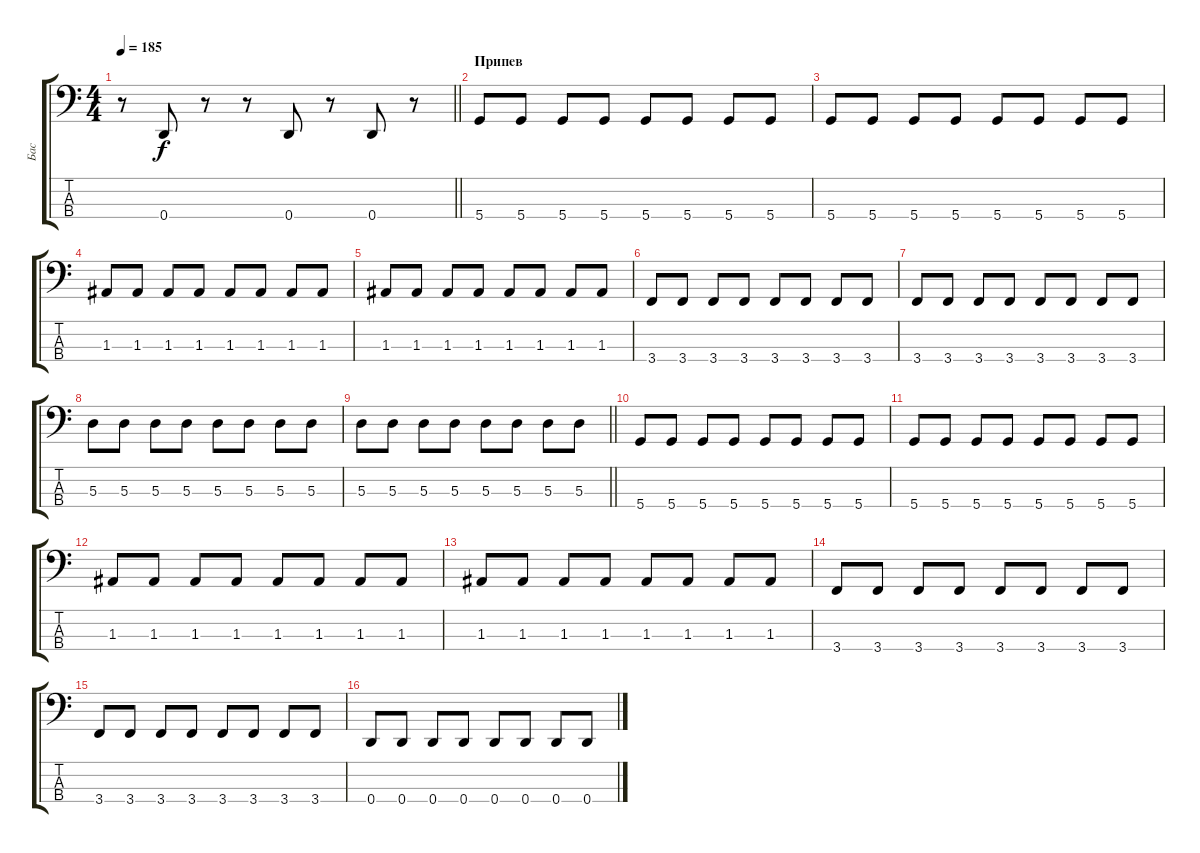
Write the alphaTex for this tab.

\track ("Бас" "Бас") {instrument electricbassfinger}
\staff {score tabs}
\tuning (G2 D2 A1 D1) {hide}
\ts (4 4)
\tempo 185
\clef f4
\barLineRight lightlight
\ks c
r.8{dy f} 0.4.8 r.8 r.8 0.4.8 r.8 0.4.8 r.8 |
\section ("" "Припев")
5.4.8 5.4.8 5.4.8 5.4.8 5.4.8 5.4.8 5.4.8 5.4.8 |
5.4.8 5.4.8 5.4.8 5.4.8 5.4.8 5.4.8 5.4.8 5.4.8 |
1.3.8 1.3.8 1.3.8 1.3.8 1.3.8 1.3.8 1.3.8 1.3.8 |
1.3.8 1.3.8 1.3.8 1.3.8 1.3.8 1.3.8 1.3.8 1.3.8 |
3.4.8 3.4.8 3.4.8 3.4.8 3.4.8 3.4.8 3.4.8 3.4.8 |
3.4.8 3.4.8 3.4.8 3.4.8 3.4.8 3.4.8 3.4.8 3.4.8 |
5.3.8 5.3.8 5.3.8 5.3.8 5.3.8 5.3.8 5.3.8 5.3.8 |
\barLineRight lightlight
5.3.8 5.3.8 5.3.8 5.3.8 5.3.8 5.3.8 5.3.8 5.3.8 |
\section ("" " ")
5.4.8 5.4.8 5.4.8 5.4.8 5.4.8 5.4.8 5.4.8 5.4.8 |
5.4.8 5.4.8 5.4.8 5.4.8 5.4.8 5.4.8 5.4.8 5.4.8 |
1.3.8 1.3.8 1.3.8 1.3.8 1.3.8 1.3.8 1.3.8 1.3.8 |
1.3.8 1.3.8 1.3.8 1.3.8 1.3.8 1.3.8 1.3.8 1.3.8 |
3.4.8 3.4.8 3.4.8 3.4.8 3.4.8 3.4.8 3.4.8 3.4.8 |
3.4.8 3.4.8 3.4.8 3.4.8 3.4.8 3.4.8 3.4.8 3.4.8 |
0.4.8 0.4.8 0.4.8 0.4.8 0.4.8 0.4.8 0.4.8 0.4.8
